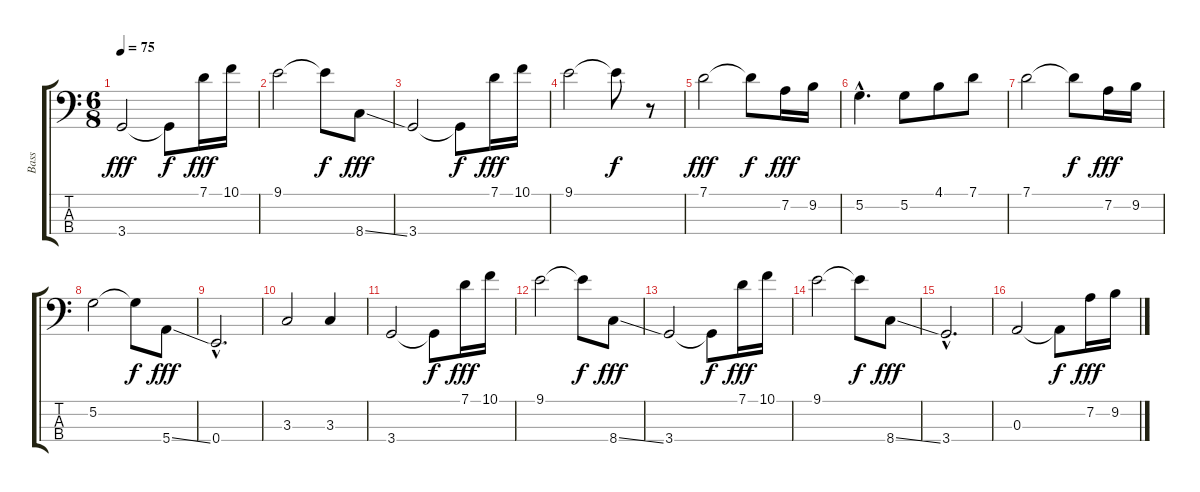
\track ("Bass" "Bass") {instrument electricbassfinger}
\staff {score tabs}
\tuning (G2 D2 A1 E1) {hide}
\ts (6 8)
\tempo 75
\clef f4
\ks c
3.4.2{dy fff instrument electricbassfinger} 3.4{t}.8{dy f} 7.1.16{dy fff} 10.1.16 |
9.1.2 9.1{t}.8{dy f} 8.4{ss}.8{dy fff} |
3.4.2 3.4{t}.8{dy f} 7.1.16{dy fff} 10.1.16 |
9.1.2 9.1{t}.8{dy f} r.8 |
7.1.2{dy fff} 7.1{t}.8{dy f} 7.2.16{dy fff} 9.2.16 |
5.2{hac}.4{d} 5.2.8 4.1.8 7.1.8 |
7.1.2 7.1{t}.8{dy f} 7.2.16{dy fff} 9.2.16 |
5.2.2 5.2{t}.8{dy f} 5.4{ss}.8{dy fff} |
0.4{hac}.2{d} |
3.3.2 3.3.4 |
3.4.2 3.4{t}.8{dy f} 7.1.16{dy fff} 10.1.16 |
9.1.2 9.1{t}.8{dy f} 8.4{ss}.8{dy fff} |
3.4.2 3.4{t}.8{dy f} 7.1.16{dy fff} 10.1.16 |
9.1.2 9.1{t}.8{dy f} 8.4{ss}.8{dy fff} |
3.4{hac}.2{d} |
0.3.2 0.3{t}.8{dy f} 7.2.16{dy fff} 9.2.16
